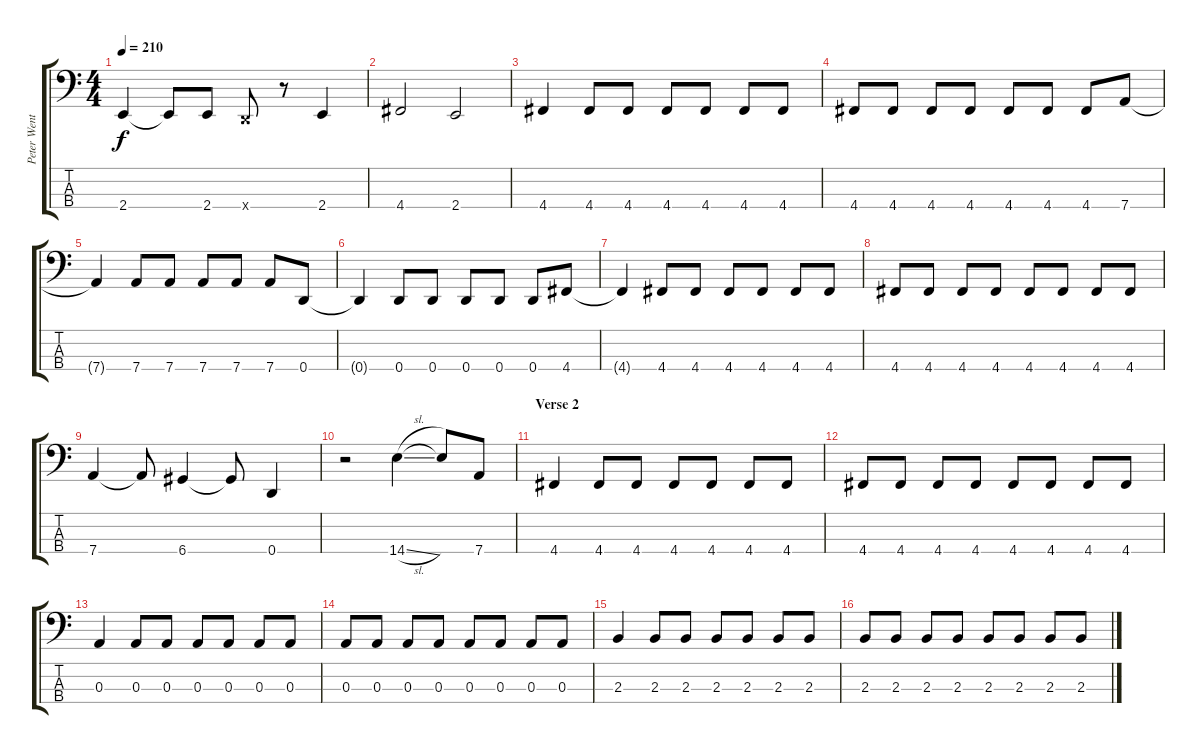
\track ("Peter Wentz (Bass)" "Peter Went") {instrument electricbasspick}
\staff {score tabs}
\tuning (G2 D2 A1 D1) {hide}
\ts (4 4)
\tempo 210
\clef f4
\ks c
2.4.4{dy f} 2.4{t}.8 2.4.8 0.4{x}.8 r.8 2.4.4 |
4.4.2 2.4.2 |
4.4.4 4.4.8 4.4.8 4.4.8 4.4.8 4.4.8 4.4.8 |
4.4.8 4.4.8 4.4.8 4.4.8 4.4.8 4.4.8 4.4.8 7.4.8 |
7.4{t}.4 7.4.8 7.4.8 7.4.8 7.4.8 7.4.8 0.4.8 |
0.4{t}.4 0.4.8 0.4.8 0.4.8 0.4.8 0.4.8 4.4.8 |
4.4{t}.4 4.4.8 4.4.8 4.4.8 4.4.8 4.4.8 4.4.8 |
4.4.8 4.4.8 4.4.8 4.4.8 4.4.8 4.4.8 4.4.8 4.4.8 |
7.4.4 7.4{t}.8 6.4.4 6.4{t}.8 0.4.4 |
r.2 14.4{sl}.4 14.4{t}.8 7.4.8 |
\section ("" "Verse 2")
4.4.4 4.4.8 4.4.8 4.4.8 4.4.8 4.4.8 4.4.8 |
4.4.8 4.4.8 4.4.8 4.4.8 4.4.8 4.4.8 4.4.8 4.4.8 |
0.3.4 0.3.8 0.3.8 0.3.8 0.3.8 0.3.8 0.3.8 |
0.3.8 0.3.8 0.3.8 0.3.8 0.3.8 0.3.8 0.3.8 0.3.8 |
2.3.4 2.3.8 2.3.8 2.3.8 2.3.8 2.3.8 2.3.8 |
2.3.8 2.3.8 2.3.8 2.3.8 2.3.8 2.3.8 2.3.8 2.3.8
